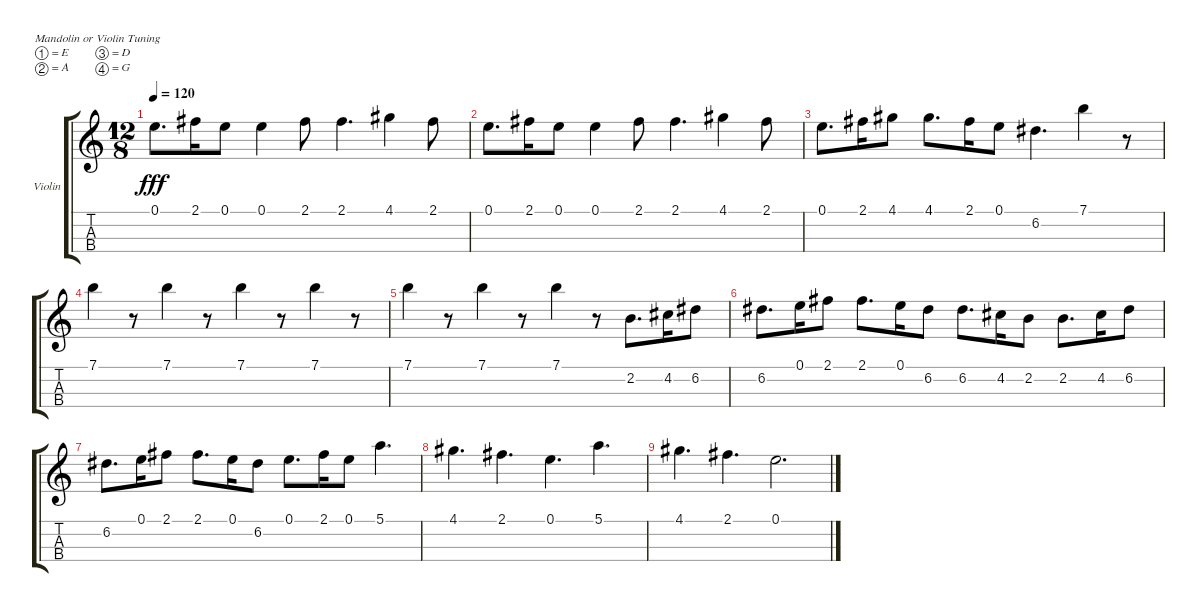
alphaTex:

\defaultSystemsLayout 4
\bracketExtendMode groupsimilarinstruments
\firstSystemTrackNameOrientation horizontal
\otherSystemsTrackNameOrientation horizontal
\track ("Violin" "Violin") {instrument violin}
\staff {score tabs}
\tuning (E5 A4 D4 G3)
\ts (12 8)
\tempo 120
\clef g2
\ks c
0.1.8{d dy fff} 2.1.16 0.1.8 0.1.4 2.1.8 2.1.4{d} 4.1.4 2.1.8 |
0.1.8{d} 2.1.16 0.1.8 0.1.4 2.1.8 2.1.4{d} 4.1.4 2.1.8 |
0.1.8{d} 2.1.16 4.1.8 4.1.8{d} 2.1.16 0.1.8 6.2.4{d} 7.1.4 r.8 |
7.1.4 r.8 7.1.4 r.8 7.1.4 r.8 7.1.4 r.8 |
7.1.4 r.8 7.1.4 r.8 7.1.4 r.8 2.2.8{d} 4.2.16 6.2.8 |
6.2.8{d} 0.1.16 2.1.8 2.1.8{d} 0.1.16 6.2.8 6.2.8{d} 4.2.16 2.2.8 2.2.8{d} 4.2.16 6.2.8 |
6.2.8{d} 0.1.16 2.1.8 2.1.8{d} 0.1.16 6.2.8 0.1.8{d} 2.1.16 0.1.8 5.1.4{d} |
4.1.4{d} 2.1.4{d} 0.1.4{d} 5.1.4{d} |
4.1.4{d} 2.1.4{d} 0.1.2{d}
